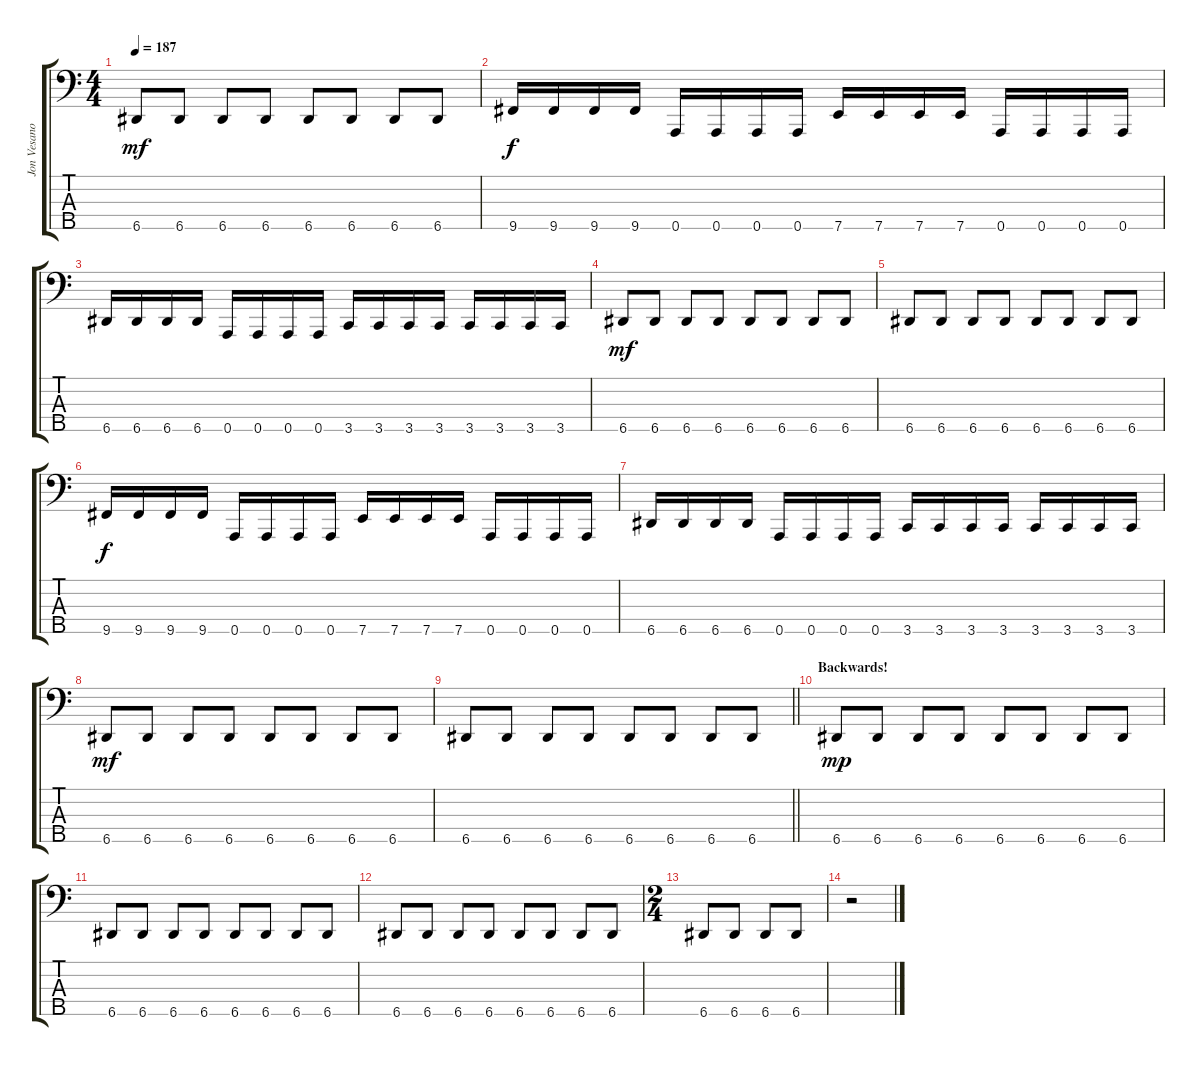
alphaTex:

\track ("Jon Vesano" "Jon Vesano") {instrument electricbasspick}
\staff {score tabs}
\tuning (G2 D2 A1 E1 A0) {hide}
\ts (4 4)
\tempo 187
\clef f4
\ks c
6.5.8{dy mf} 6.5.8 6.5.8 6.5.8 6.5.8 6.5.8 6.5.8 6.5.8 |
9.5.16{dy f} 9.5.16 9.5.16 9.5.16 0.5.16 0.5.16 0.5.16 0.5.16 7.5.16 7.5.16 7.5.16 7.5.16 0.5.16 0.5.16 0.5.16 0.5.16 |
6.5.16 6.5.16 6.5.16 6.5.16 0.5.16 0.5.16 0.5.16 0.5.16 3.5.16 3.5.16 3.5.16 3.5.16 3.5.16 3.5.16 3.5.16 3.5.16 |
6.5.8{dy mf} 6.5.8 6.5.8 6.5.8 6.5.8 6.5.8 6.5.8 6.5.8 |
6.5.8 6.5.8 6.5.8 6.5.8 6.5.8 6.5.8 6.5.8 6.5.8 |
9.5.16{dy f} 9.5.16 9.5.16 9.5.16 0.5.16 0.5.16 0.5.16 0.5.16 7.5.16 7.5.16 7.5.16 7.5.16 0.5.16 0.5.16 0.5.16 0.5.16 |
6.5.16 6.5.16 6.5.16 6.5.16 0.5.16 0.5.16 0.5.16 0.5.16 3.5.16 3.5.16 3.5.16 3.5.16 3.5.16 3.5.16 3.5.16 3.5.16 |
6.5.8{dy mf} 6.5.8 6.5.8 6.5.8 6.5.8 6.5.8 6.5.8 6.5.8 |
\barLineRight lightlight
6.5.8 6.5.8 6.5.8 6.5.8 6.5.8 6.5.8 6.5.8 6.5.8 |
\section ("" "Backwards!")
6.5.8{dy mp} 6.5.8 6.5.8 6.5.8 6.5.8 6.5.8 6.5.8 6.5.8 |
6.5.8 6.5.8 6.5.8 6.5.8 6.5.8 6.5.8 6.5.8 6.5.8 |
6.5.8 6.5.8 6.5.8 6.5.8 6.5.8 6.5.8 6.5.8 6.5.8 |
\ts (2 4)
6.5.8 6.5.8 6.5.8 6.5.8 |
r.2
